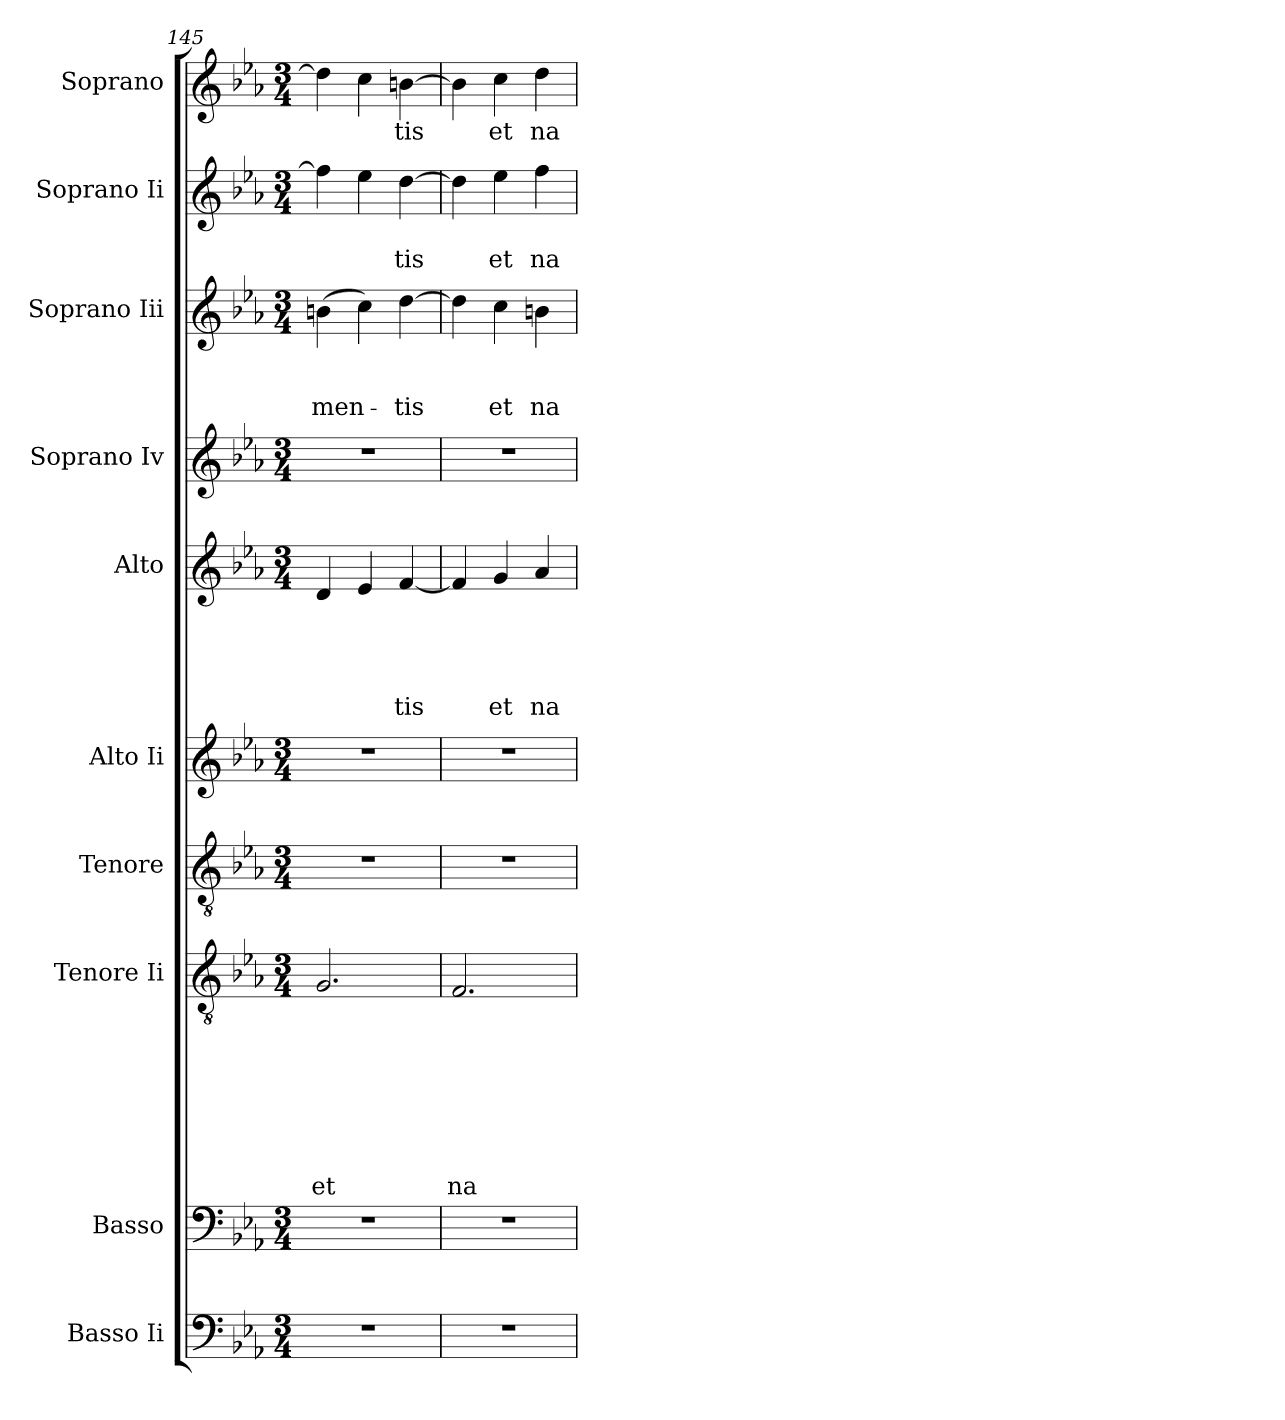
**kern	**kern	**kern	**text	**text	**text	**text	**text	**text	**text	**text	**kern	**kern	**kern	**text	**text	**text	**text	**text	**kern	**kern	**text	**text	**text	**kern	**text	**text	**kern	**text
*part10	*part9	*part8	*part8	*part8	*part8	*part8	*part8	*part8	*part8	*part8	*part7	*part6	*part5	*part5	*part5	*part5	*part5	*part5	*part4	*part3	*part3	*part3	*part3	*part2	*part2	*part2	*part1	*part1
*staff10	*staff9	*staff8	*staff8	*staff8	*staff8	*staff8	*staff8	*staff8	*staff8	*staff8	*staff7	*staff6	*staff5	*staff5	*staff5	*staff5	*staff5	*staff5	*staff4	*staff3	*staff3	*staff3	*staff3	*staff2	*staff2	*staff2	*staff1	*staff1
*I"Basso Ii	*I"Basso	*I"Tenore Ii	*	*	*	*	*	*	*	*	*I"Tenore	*I"Alto Ii	*I"Alto	*	*	*	*	*	*I"Soprano Iv	*I"Soprano Iii	*	*	*	*I"Soprano Ii	*	*	*I"Soprano	*
*clefF4	*clefF4	*clefGv2	*	*	*	*	*	*	*	*	*clefGv2	*clefG2	*clefG2	*	*	*	*	*	*clefG2	*clefG2	*	*	*	*clefG2	*	*	*clefG2	*
*k[b-e-a-]	*k[b-e-a-]	*k[b-e-a-]	*	*	*	*	*	*	*	*	*k[b-e-a-]	*k[b-e-a-]	*k[b-e-a-]	*	*	*	*	*	*k[b-e-a-]	*k[b-e-a-]	*	*	*	*k[b-e-a-]	*	*	*k[b-e-a-]	*
*E-:	*E-:	*E-:	*	*	*	*	*	*	*	*	*E-:	*E-:	*E-:	*	*	*	*	*	*E-:	*E-:	*	*	*	*E-:	*	*	*E-:	*
*M3/4	*M3/4	*M3/4	*	*	*	*	*	*	*	*	*M3/4	*M3/4	*M3/4	*	*	*	*	*	*M3/4	*M3/4	*	*	*	*M3/4	*	*	*M3/4	*
=145	=145	=145	=145	=145	=145	=145	=145	=145	=145	=145	=145	=145	=145	=145	=145	=145	=145	=145	=145	=145	=145	=145	=145	=145	=145	=145	=145	=145
!LO:N:vis=1	!LO:N:vis=1	!	!	!	!	!	!	!	!	!LO:LY:b	!LO:N:vis=1	!LO:N:vis=1	!	!	!	!	!	!	!LO:N:vis=1	!	!	!	!LO:LY:b	!	!	!	!	!
2.r	2.r	2.G/	.	.	.	.	.	.	.	et	2.r	2.r	4d/	.	.	.	.	.	2.r	(>4bn\	.	.	-men-	4ff\]	.	.	4dd\]	.
.	.	.	.	.	.	.	.	.	.	.	.	.	4e-/	.	.	.	.	.	.	4cc\)	.	.	.	4ee-\	.	.	4cc\	.
!	!	!	!	!	!	!	!	!	!	!	!	!	!	!	!	!	!	!LO:LY:b	!	!	!	!	!LO:LY:b	!	!	!LO:LY:b	!	!LO:LY:b
.	.	.	.	.	.	.	.	.	.	.	.	.	[>4f/	.	.	.	.	-tis	.	[>4dd\	.	.	-tis	[>4dd\	.	-tis	[>4bn\	-tis
!!LO:PB:g=z
=146	=146	=146	=146	=146	=146	=146	=146	=146	=146	=146	=146	=146	=146	=146	=146	=146	=146	=146	=146	=146	=146	=146	=146	=146	=146	=146	=146	=146
!LO:N:vis=1	!LO:N:vis=1	!	!	!	!	!	!	!	!	!LO:LY:b	!LO:N:vis=1	!LO:N:vis=1	!	!	!	!	!	!	!LO:N:vis=1	!	!	!	!	!	!	!	!	!
2.r	2.r	2.F/	.	.	.	.	.	.	.	na-	2.r	2.r	4f/]	.	.	.	.	.	2.r	4dd\]	.	.	.	4dd\]	.	.	4bni\]	.
!	!	!	!	!	!	!	!	!	!	!	!	!	!	!	!	!	!	!LO:LY:b	!	!	!	!	!LO:LY:b	!	!	!LO:LY:b	!	!LO:LY:b
.	.	.	.	.	.	.	.	.	.	.	.	.	4g/	.	.	.	.	et	.	4cc\	.	.	et	4ee-\	.	et	4cc\	et
!	!	!	!	!	!	!	!	!	!	!	!	!	!	!	!	!	!	!LO:LY:b	!	!	!	!	!LO:LY:b	!	!	!LO:LY:b	!	!LO:LY:b
.	.	.	.	.	.	.	.	.	.	.	.	.	4a-/	.	.	.	.	na-	.	4bn\	.	.	na-	4ff\	.	na-	4dd\	na-
=	=	=	=	=	=	=	=	=	=	=	=	=	=	=	=	=	=	=	=	=	=	=	=	=	=	=	=	=
*-	*-	*-	*-	*-	*-	*-	*-	*-	*-	*-	*-	*-	*-	*-	*-	*-	*-	*-	*-	*-	*-	*-	*-	*-	*-	*-	*-	*-
